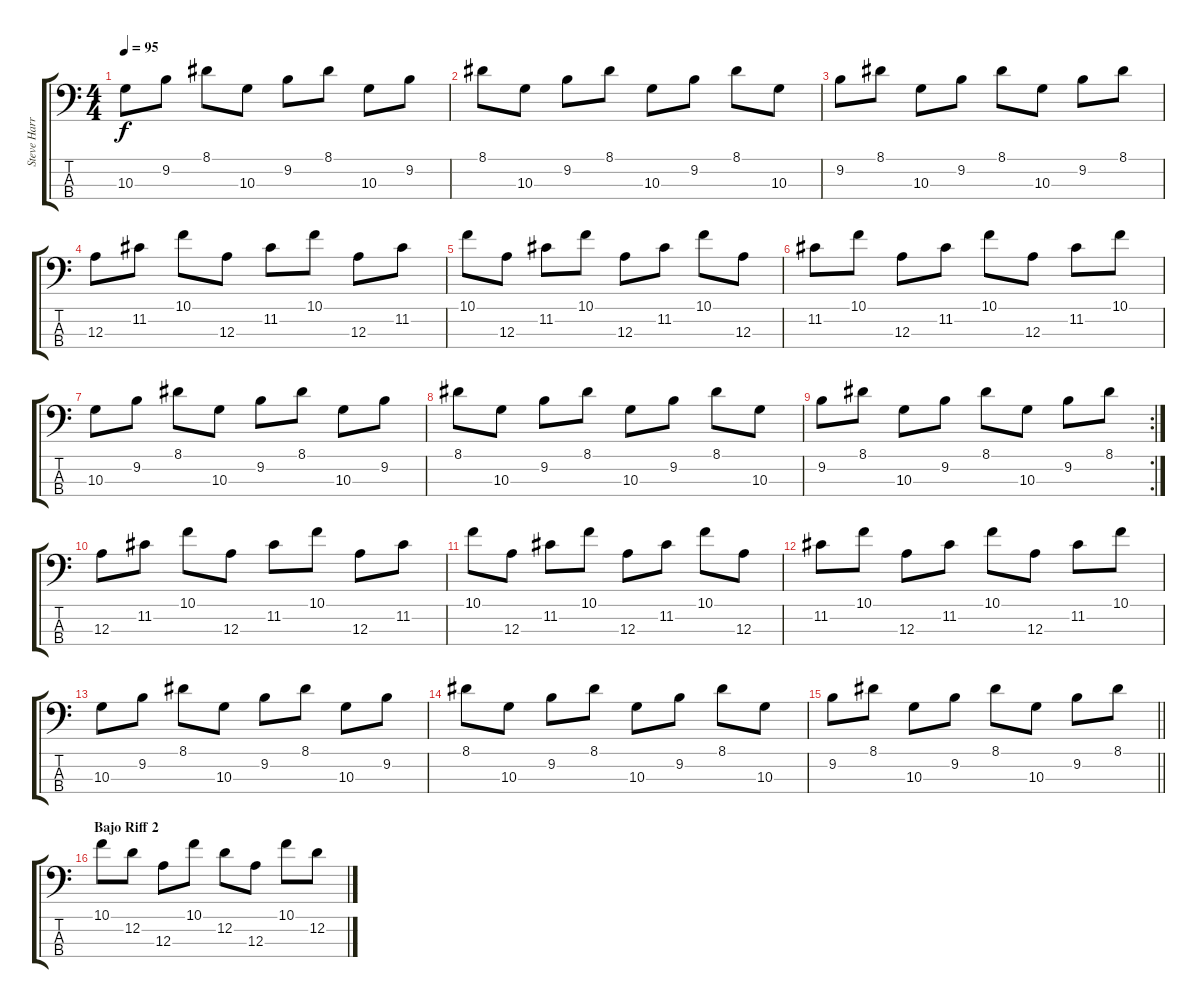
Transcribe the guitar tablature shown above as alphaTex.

\track ("Steve Harris" "Steve Harr") {instrument electricbassfinger}
\staff {score tabs}
\tuning (G2 D2 A1 E1) {hide}
\ts (4 4)
\tempo 95
\clef f4
\ks c
10.3.8{dy f} 9.2.8 8.1.8 10.3.8 9.2.8 8.1.8 10.3.8 9.2.8 |
8.1.8 10.3.8 9.2.8 8.1.8 10.3.8 9.2.8 8.1.8 10.3.8 |
9.2.8 8.1.8 10.3.8 9.2.8 8.1.8 10.3.8 9.2.8 8.1.8 |
12.3.8 11.2.8 10.1.8 12.3.8 11.2.8 10.1.8 12.3.8 11.2.8 |
10.1.8 12.3.8 11.2.8 10.1.8 12.3.8 11.2.8 10.1.8 12.3.8 |
11.2.8 10.1.8 12.3.8 11.2.8 10.1.8 12.3.8 11.2.8 10.1.8 |
10.3.8 9.2.8 8.1.8 10.3.8 9.2.8 8.1.8 10.3.8 9.2.8 |
8.1.8 10.3.8 9.2.8 8.1.8 10.3.8 9.2.8 8.1.8 10.3.8 |
\rc 2
9.2.8 8.1.8 10.3.8 9.2.8 8.1.8 10.3.8 9.2.8 8.1.8 |
12.3.8 11.2.8 10.1.8 12.3.8 11.2.8 10.1.8 12.3.8 11.2.8 |
10.1.8 12.3.8 11.2.8 10.1.8 12.3.8 11.2.8 10.1.8 12.3.8 |
11.2.8 10.1.8 12.3.8 11.2.8 10.1.8 12.3.8 11.2.8 10.1.8 |
10.3.8 9.2.8 8.1.8 10.3.8 9.2.8 8.1.8 10.3.8 9.2.8 |
8.1.8 10.3.8 9.2.8 8.1.8 10.3.8 9.2.8 8.1.8 10.3.8 |
\barLineRight lightlight
9.2.8 8.1.8 10.3.8 9.2.8 8.1.8 10.3.8 9.2.8 8.1.8 |
\section ("" "Bajo Riff 2")
10.1.8 12.2.8 12.3.8 10.1.8 12.2.8 12.3.8 10.1.8 12.2.8
